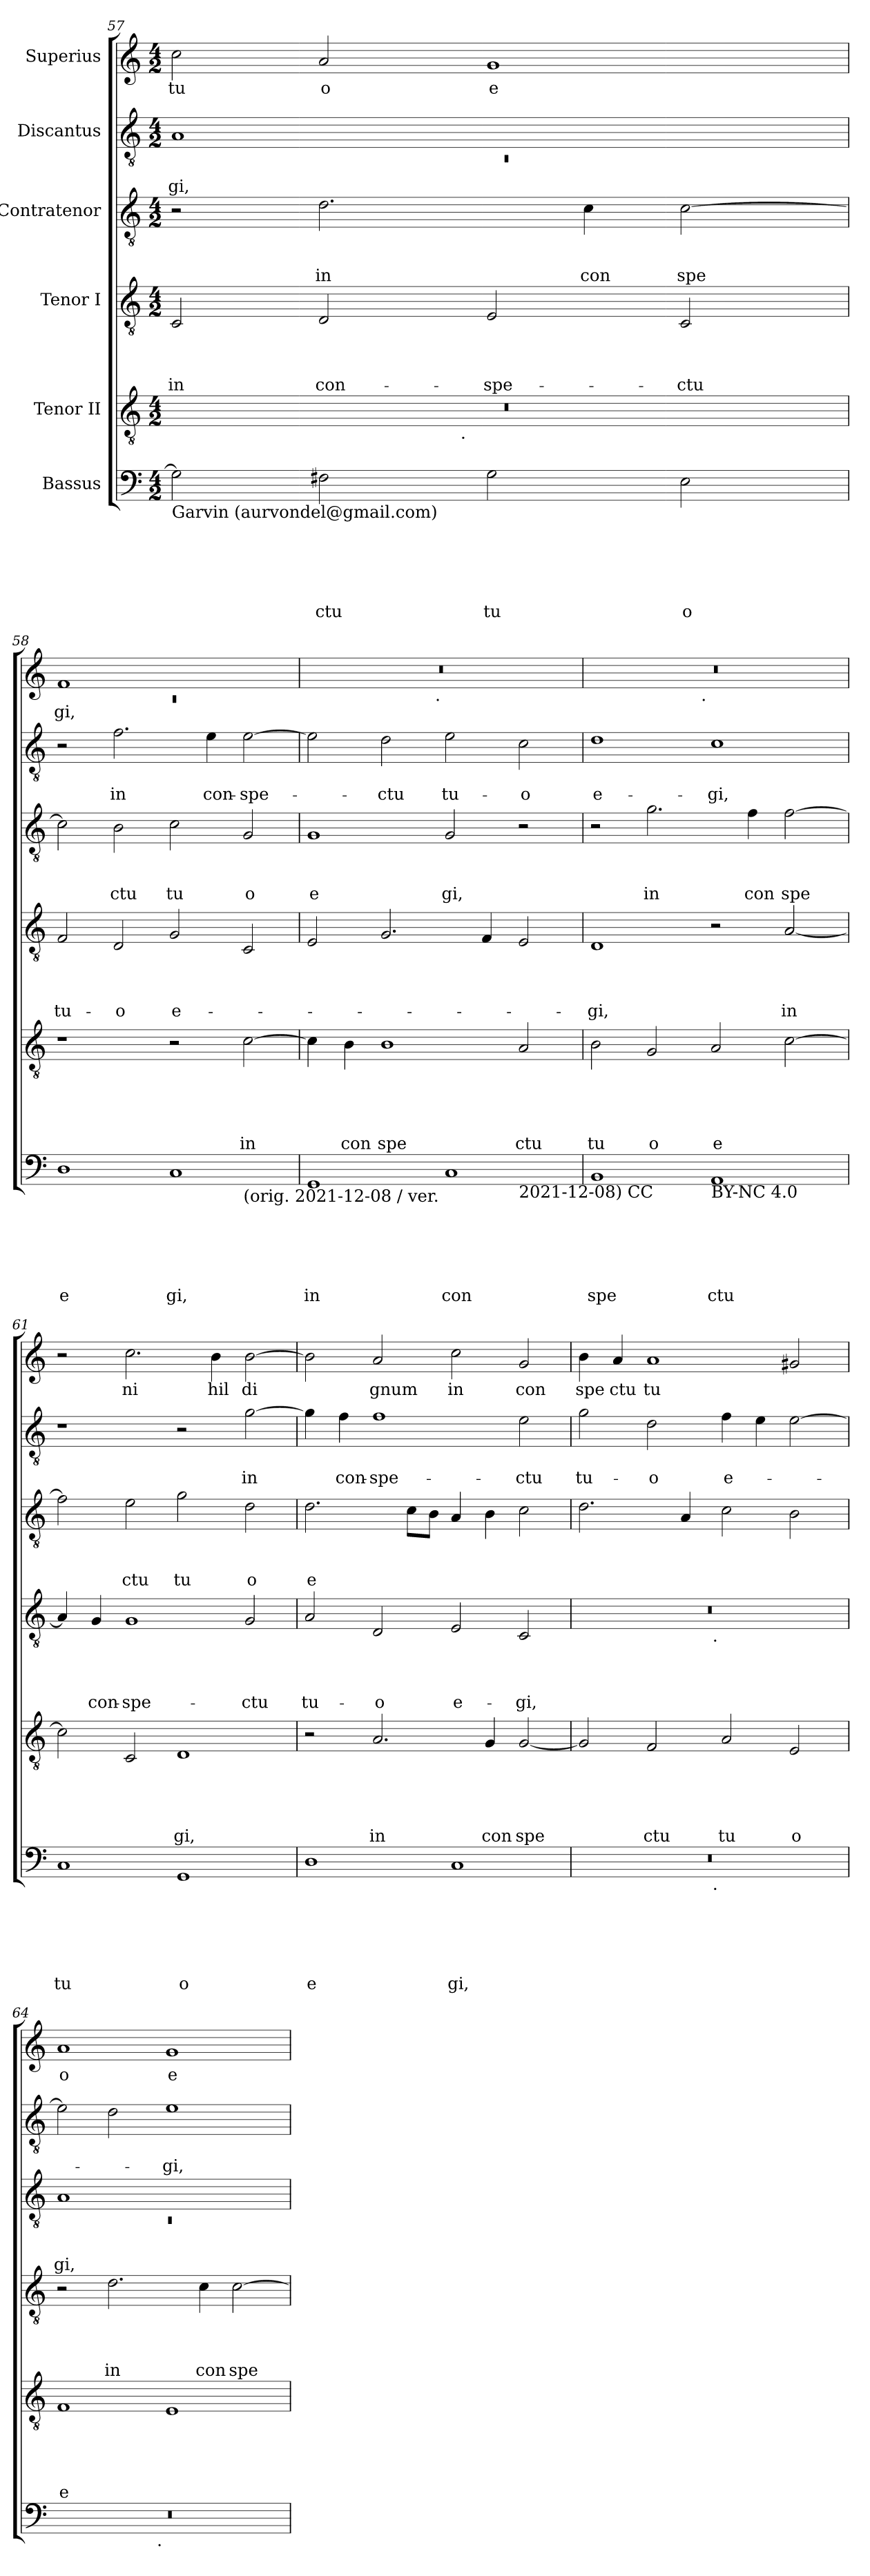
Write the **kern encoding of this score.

**kern	**text	**text	**text	**text	**text	**text	**kern	**text	**text	**text	**text	**text	**kern	**text	**text	**text	**text	**kern	**text	**text	**text	**kern	**text	**text	**kern	**text
*part6	*part6	*part6	*part6	*part6	*part6	*part6	*part5	*part5	*part5	*part5	*part5	*part5	*part4	*part4	*part4	*part4	*part4	*part3	*part3	*part3	*part3	*part2	*part2	*part2	*part1	*part1
*staff6	*staff6	*staff6	*staff6	*staff6	*staff6	*staff6	*staff5	*staff5	*staff5	*staff5	*staff5	*staff5	*staff4	*staff4	*staff4	*staff4	*staff4	*staff3	*staff3	*staff3	*staff3	*staff2	*staff2	*staff2	*staff1	*staff1
*I"Bassus	*	*	*	*	*	*	*I"Tenor II	*	*	*	*	*	*I"Tenor I	*	*	*	*	*I"Contratenor	*	*	*	*I"Discantus	*	*	*I"Superius	*
*clefF4	*	*	*	*	*	*	*clefGv2	*	*	*	*	*	*clefGv2	*	*	*	*	*clefGv2	*	*	*	*clefGv2	*	*	*clefG2	*
*k[]	*	*	*	*	*	*	*k[]	*	*	*	*	*	*k[]	*	*	*	*	*k[]	*	*	*	*k[]	*	*	*k[]	*
*C:	*	*	*	*	*	*	*C:	*	*	*	*	*	*C:	*	*	*	*	*C:	*	*	*	*C:	*	*	*C:	*
*M4/2	*	*	*	*	*	*	*M4/2	*	*	*	*	*	*M4/2	*	*	*	*	*M4/2	*	*	*	*M4/2	*	*	*M4/2	*
=57	=57	=57	=57	=57	=57	=57	=57	=57	=57	=57	=57	=57	=57	=57	=57	=57	=57	=57	=57	=57	=57	=57	=57	=57	=57	=57
*	*	*	*	*	*	*	*	*	*	*	*	*	*	*	*	*	*	*	*	*	*	*^	*	*	*	*
!LO:TX:b:t=Garvin (aurvondel@gmail.com)	!	!	!	!	!	!	!	!	!	!	!	!	!	!	!	!	!	!	!	!	!	!	!	!	!	!	!
!	!	!	!	!	!	!	!	!	!	!	!	!	!	!	!	!	!LO:LY:b	!	!	!	!	!	!LO:N:vis=1	!	!LO:LY:b	!	!LO:LY:b
*	*	*	*	*	*	*	*^	*	*	*	*	*	*	*	*	*	*	*	*	*	*	*	*	*	*	*	*
2G\]	.	.	.	.	.	.	0r	2ryy	.	.	.	.	.	2C/	.	.	.	in	2r	.	.	.	1A	0rC	.	-gi,	2cc\	tu
!	!	!	!	!	!	!LO:LY:b	!	!	!	!	!	!	!	!	!	!	!	!LO:LY:b	!	!	!	!LO:LY:b	!	!	!	!	!	!LO:LY:b
2F#X\	.	.	.	.	.	ctu	.	4...ryy	.	.	.	.	.	2D/	.	.	.	con-	2.d\	.	.	in	.	.	.	.	2a/	o
!	!	!	!	!	!	!	!	!LO:TX:b:t=.	!	!	!	!	!	!	!	!	!	!	!	!	!	!	!	!	!	!	!	!
.	.	.	.	.	.	.	.	1ryy	.	.	.	.	.	.	.	.	.	.	.	.	.	.	.	.	.	.	.	.
!	!	!	!	!	!	!LO:LY:b	!	!	!	!	!	!	!	!	!	!	!	!LO:LY:b	!	!	!	!	!	!	!	!	!	!LO:LY:b
2G\	.	.	.	.	.	tu	.	.	.	.	.	.	.	2E/	.	.	.	-spe-	.	.	.	.	1ryy	.	.	.	1g	e
!	!	!	!	!	!	!	!	!	!	!	!	!	!	!	!	!	!	!	!	!	!	!LO:LY:b	!	!	!	!	!	!
.	.	.	.	.	.	.	.	.	.	.	.	.	.	.	.	.	.	.	4c\	.	.	con	.	.	.	.	.	.
!	!	!	!	!	!	!LO:LY:b	!	!	!	!	!	!	!	!	!	!	!	!LO:LY:b	!	!	!	!LO:LY:b	!	!	!	!	!	!
2E\	.	.	.	.	.	o	.	.	.	.	.	.	.	2C/	.	.	.	-ctu	[>2c\	.	.	spe	.	.	.	.	.	.
.	.	.	.	.	.	.	.	32ryy	.	.	.	.	.	.	.	.	.	.	.	.	.	.	.	.	.	.	.	.
=58!	=58!	=58!	=58!	=58!	=58!	=58!	=58!	=58!	=58!	=58!	=58!	=58!	=58!	=58!	=58!	=58!	=58!	=58!	=58!	=58!	=58!	=58!	=58!	=58!	=58!	=58!	=58!	=58!
*	*	*	*	*	*	*	*	*	*	*	*	*	*	*	*	*	*	*	*	*	*	*	*	*	*	*	*^	*
!	!	!	!	!	!	!LO:LY:b	!	!	!	!	!	!	!	!	!	!	!	!LO:LY:b	!	!	!	!	!	!	!	!	!	!LO:N:vis=1	!LO:LY:b
*^	*	*	*	*	*	*	*v	*v	*	*	*	*	*	*	*	*	*	*	*	*	*	*	*v	*v	*	*	*	*	*
1D	1.ryy	.	.	.	.	.	e	1r	.	.	.	.	.	2F/	.	.	.	tu-	2c\]	.	.	.	2r	.	.	1f	0rc	gi,
!	!	!	!	!	!	!	!	!	!	!	!	!	!	!	!	!	!	!LO:LY:b	!	!	!	!LO:LY:b	!	!	!LO:LY:b	!	!	!
.	.	.	.	.	.	.	.	.	.	.	.	.	.	2D/	.	.	.	-o	2B\	.	.	ctu	2.f\	.	in	.	.	.
!	!	!	!	!	!	!	!LO:LY:b	!	!	!	!	!	!	!	!	!	!	!LO:LY:b	!	!	!	!LO:LY:b	!	!	!	!	!	!
1C	.	.	.	.	.	.	gi,	2r	.	.	.	.	.	2G/	.	.	.	e-	2c\	.	.	tu	.	.	.	1ryy	.	.
!	!	!	!	!	!	!	!	!	!	!	!	!	!	!	!	!	!	!	!	!	!	!	!	!	!LO:LY:b	!	!	!
.	.	.	.	.	.	.	.	.	.	.	.	.	.	.	.	.	.	.	.	.	.	.	4e\	.	con-	.	.	.
!	!LO:TX:b:t=(orig. 2021-12-08 / ver.	!	!	!	!	!	!	!	!	!	!	!	!	!	!	!	!	!	!	!	!	!	!	!	!	!	!	!
!	!	!	!	!	!	!	!	!	!	!	!	!	!LO:LY:b	!	!	!	!	!	!	!	!	!LO:LY:b	!	!	!LO:LY:b	!	!	!
.	2ryy	.	.	.	.	.	.	[>2c\	.	.	.	.	in	2C/	.	.	.	.	2G/	.	.	o	[>2e\	.	-spe-	.	.	.
=59!	=59!	=59!	=59!	=59!	=59!	=59!	=59!	=59!	=59!	=59!	=59!	=59!	=59!	=59!	=59!	=59!	=59!	=59!	=59!	=59!	=59!	=59!	=59!	=59!	=59!	=59!	=59!	=59!
!	!	!	!	!	!	!	!LO:LY:b	!	!	!	!	!	!	!	!	!	!	!	!	!	!	!LO:LY:b	!	!	!	!	!	!
1GG	1.ryy	.	.	.	.	.	in	4c\]	.	.	.	.	.	2E/	.	.	.	.	1G	.	.	e	2e\]	.	.	0r	2ryy	.
!	!	!	!	!	!	!	!	!	!	!	!	!	!LO:LY:b	!	!	!	!	!	!	!	!	!	!	!	!	!	!	!
.	.	.	.	.	.	.	.	4B\	.	.	.	.	con	.	.	.	.	.	.	.	.	.	.	.	.	.	.	.
!	!	!	!	!	!	!	!	!	!	!	!	!	!LO:LY:b	!	!	!	!	!	!	!	!	!	!	!	!LO:LY:b	!	!	!
.	.	.	.	.	.	.	.	1B	.	.	.	.	spe	2.G/	.	.	.	.	.	.	.	.	2d\	.	-ctu	.	4...ryy	.
!	!	!	!	!	!	!	!	!	!	!	!	!	!	!	!	!	!	!	!	!	!	!	!	!	!	!	!LO:TX:b:t=.	!
.	.	.	.	.	.	.	.	.	.	.	.	.	.	.	.	.	.	.	.	.	.	.	.	.	.	.	1ryy	.
!	!	!	!	!	!	!	!LO:LY:b	!	!	!	!	!	!	!	!	!	!	!	!	!	!	!LO:LY:b	!	!	!LO:LY:b	!	!	!
1C	.	.	.	.	.	.	con	.	.	.	.	.	.	.	.	.	.	.	2G/	.	.	gi,	2e\	.	tu-	.	.	.
.	.	.	.	.	.	.	.	.	.	.	.	.	.	4F/	.	.	.	.	.	.	.	.	.	.	.	.	.	.
!	!LO:TX:b:t=2021-12-08) CC	!	!	!	!	!	!	!	!	!	!	!	!	!	!	!	!	!	!	!	!	!	!	!	!	!	!	!
!	!	!	!	!	!	!	!	!	!	!	!	!	!LO:LY:b	!	!	!	!	!	!	!	!	!	!	!	!LO:LY:b	!	!	!
.	2ryy	.	.	.	.	.	.	2A/	.	.	.	.	ctu	2E/	.	.	.	.	2r	.	.	.	2c\	.	-o	.	.	.
.	.	.	.	.	.	.	.	.	.	.	.	.	.	.	.	.	.	.	.	.	.	.	.	.	.	.	32ryy	.
=60!	=60!	=60!	=60!	=60!	=60!	=60!	=60!	=60!	=60!	=60!	=60!	=60!	=60!	=60!	=60!	=60!	=60!	=60!	=60!	=60!	=60!	=60!	=60!	=60!	=60!	=60!	=60!	=60!
!	!	!	!	!	!	!	!LO:LY:b	!	!	!	!	!	!LO:LY:b	!	!	!	!	!LO:LY:b	!	!	!	!	!	!	!LO:LY:b	!	!	!
*v	*v	*	*	*	*	*	*	*	*	*	*	*	*	*	*	*	*	*	*	*	*	*	*	*	*	*	*	*
1BB	.	.	.	.	.	spe	2B\	.	.	.	.	tu	1D	.	.	.	-gi,	2r	.	.	.	1d	.	e-	0r	2ryy	.
!	!	!	!	!	!	!	!	!	!	!	!	!LO:LY:b	!	!	!	!	!	!	!	!	!LO:LY:b	!	!	!	!	!	!
.	.	.	.	.	.	.	2G/	.	.	.	.	o	.	.	.	.	.	2.g\	.	.	in	.	.	.	.	4...ryy	.
!	!	!	!	!	!	!	!	!	!	!	!	!	!	!	!	!	!	!	!	!	!	!	!	!	!	!LO:TX:b:t=.	!
.	.	.	.	.	.	.	.	.	.	.	.	.	.	.	.	.	.	.	.	.	.	.	.	.	.	1ryy	.
!LO:TX:b:t=BY-NC 4.0	!	!	!	!	!	!	!	!	!	!	!	!	!	!	!	!	!	!	!	!	!	!	!	!	!	!	!
!	!	!	!	!	!	!LO:LY:b	!	!	!	!	!	!LO:LY:b	!	!	!	!	!	!	!	!	!	!	!	!LO:LY:b	!	!	!
1AA	.	.	.	.	.	ctu	2A/	.	.	.	.	e	2r	.	.	.	.	.	.	.	.	1c	.	-gi,	.	.	.
!	!	!	!	!	!	!	!	!	!	!	!	!	!	!	!	!	!	!	!	!	!LO:LY:b	!	!	!	!	!	!
.	.	.	.	.	.	.	.	.	.	.	.	.	.	.	.	.	.	4f\	.	.	con	.	.	.	.	.	.
!	!	!	!	!	!	!	!	!	!	!	!	!	!	!	!	!	!LO:LY:b	!	!	!	!LO:LY:b	!	!	!	!	!	!
.	.	.	.	.	.	.	[>2c\	.	.	.	.	.	[<2A/	.	.	.	in	[>2f\	.	.	spe	.	.	.	.	.	.
.	.	.	.	.	.	.	.	.	.	.	.	.	.	.	.	.	.	.	.	.	.	.	.	.	.	32ryy	.
=61!	=61!	=61!	=61!	=61!	=61!	=61!	=61!	=61!	=61!	=61!	=61!	=61!	=61!	=61!	=61!	=61!	=61!	=61!	=61!	=61!	=61!	=61!	=61!	=61!	=61!	=61!	=61!
!	!	!	!	!	!	!LO:LY:b	!	!	!	!	!	!	!	!	!	!	!	!	!	!	!	!	!	!	!	!	!
*	*	*	*	*	*	*	*	*	*	*	*	*	*	*	*	*	*	*	*	*	*	*	*	*	*v	*v	*
1C	.	.	.	.	.	tu	2c\]	.	.	.	.	.	4A/]	.	.	.	.	2f\]	.	.	.	1r	.	.	2r	.
!	!	!	!	!	!	!	!	!	!	!	!	!	!	!	!	!	!LO:LY:b	!	!	!	!	!	!	!	!	!
.	.	.	.	.	.	.	.	.	.	.	.	.	4G/	.	.	.	con-	.	.	.	.	.	.	.	.	.
!	!	!	!	!	!	!	!	!	!	!	!	!	!	!	!	!	!LO:LY:b	!	!	!	!LO:LY:b	!	!	!	!	!LO:LY:b
.	.	.	.	.	.	.	2C/	.	.	.	.	.	1G	.	.	.	-spe-	2e\	.	.	ctu	.	.	.	2.cc\	ni
!	!	!	!	!	!	!LO:LY:b	!	!	!	!	!	!LO:LY:b	!	!	!	!	!	!	!	!	!LO:LY:b	!	!	!	!	!
1GG	.	.	.	.	.	o	1D	.	.	.	.	gi,	.	.	.	.	.	2g\	.	.	tu	2r	.	.	.	.
!	!	!	!	!	!	!	!	!	!	!	!	!	!	!	!	!	!	!	!	!	!	!	!	!	!	!LO:LY:b
.	.	.	.	.	.	.	.	.	.	.	.	.	.	.	.	.	.	.	.	.	.	.	.	.	4b\	hil
!	!	!	!	!	!	!	!	!	!	!	!	!	!	!	!	!	!LO:LY:b	!	!	!	!LO:LY:b	!	!	!LO:LY:b	!	!LO:LY:b
.	.	.	.	.	.	.	.	.	.	.	.	.	2G/	.	.	.	-ctu	2d\	.	.	o	[>2g\	.	in	[>2b\	di
=62!	=62!	=62!	=62!	=62!	=62!	=62!	=62!	=62!	=62!	=62!	=62!	=62!	=62!	=62!	=62!	=62!	=62!	=62!	=62!	=62!	=62!	=62!	=62!	=62!	=62!	=62!
!	!	!	!	!	!	!LO:LY:b	!	!	!	!	!	!	!	!	!	!	!LO:LY:b	!	!	!	!LO:LY:b	!	!	!	!	!
1D	.	.	.	.	.	e	2r	.	.	.	.	.	2A/	.	.	.	tu-	2.d\	.	.	e	4g\]	.	.	2b\]	.
!	!	!	!	!	!	!	!	!	!	!	!	!	!	!	!	!	!	!	!	!	!	!	!	!LO:LY:b	!	!
.	.	.	.	.	.	.	.	.	.	.	.	.	.	.	.	.	.	.	.	.	.	4f\	.	con-	.	.
!	!	!	!	!	!	!	!	!	!	!	!	!LO:LY:b	!	!	!	!	!LO:LY:b	!	!	!	!	!	!	!LO:LY:b	!	!LO:LY:b
.	.	.	.	.	.	.	2.A/	.	.	.	.	in	2D/	.	.	.	-o	.	.	.	.	1f	.	-spe-	2a/	gnum
.	.	.	.	.	.	.	.	.	.	.	.	.	.	.	.	.	.	8c\L	.	.	.	.	.	.	.	.
.	.	.	.	.	.	.	.	.	.	.	.	.	.	.	.	.	.	8B\J	.	.	.	.	.	.	.	.
!	!	!	!	!	!	!LO:LY:b	!	!	!	!	!	!	!	!	!	!	!LO:LY:b	!	!	!	!	!	!	!	!	!LO:LY:b
1C	.	.	.	.	.	gi,	.	.	.	.	.	.	2E/	.	.	.	e-	4A/	.	.	.	.	.	.	2cc\	in
!	!	!	!	!	!	!	!	!	!	!	!	!LO:LY:b	!	!	!	!	!	!	!	!	!	!	!	!	!	!
.	.	.	.	.	.	.	4G/	.	.	.	.	con	.	.	.	.	.	4B\	.	.	.	.	.	.	.	.
!	!	!	!	!	!	!	!	!	!	!	!	!LO:LY:b	!	!	!	!	!LO:LY:b	!	!	!	!	!	!	!LO:LY:b	!	!LO:LY:b
.	.	.	.	.	.	.	[>2G/	.	.	.	.	spe	2C/	.	.	.	-gi,	2c\	.	.	.	2e\	.	-ctu	2g/	con
!!LO:PB:g=z
=63!	=63!	=63!	=63!	=63!	=63!	=63!	=63!	=63!	=63!	=63!	=63!	=63!	=63!	=63!	=63!	=63!	=63!	=63!	=63!	=63!	=63!	=63!	=63!	=63!	=63!	=63!
!	!	!	!	!	!	!	!	!	!	!	!	!	!	!	!	!	!	!	!	!	!	!	!	!LO:LY:b	!	!LO:LY:b
*^	*	*	*	*	*	*	*	*	*	*	*	*	*^	*	*	*	*	*	*	*	*	*	*	*	*	*
0r	2ryy	.	.	.	.	.	.	2G/]	.	.	.	.	.	0r	2ryy	.	.	.	.	2.d\	.	.	.	2g\	.	tu-	4b\	spe
!	!	!	!	!	!	!	!	!	!	!	!	!	!	!	!	!	!	!	!	!	!	!	!	!	!	!	!	!LO:LY:b
.	.	.	.	.	.	.	.	.	.	.	.	.	.	.	.	.	.	.	.	.	.	.	.	.	.	.	4a/	ctu
!	!	!	!	!	!	!	!	!	!	!	!	!	!LO:LY:b	!	!	!	!	!	!	!	!	!	!	!	!	!LO:LY:b	!	!LO:LY:b
.	4...ryy	.	.	.	.	.	.	2F/	.	.	.	.	ctu	.	4...ryy	.	.	.	.	.	.	.	.	2d\	.	-o	1a	tu
.	.	.	.	.	.	.	.	.	.	.	.	.	.	.	.	.	.	.	.	4A/	.	.	.	.	.	.	.	.
!	!	!	!	!	!	!	!	!	!	!	!	!	!	!	!LO:TX:b:t=.	!	!	!	!	!	!	!	!	!	!	!	!	!
!	!LO:TX:b:t=.	!	!	!	!	!	!	!	!	!	!	!	!	!	!	!	!	!	!	!	!	!	!	!	!	!	!	!
.	1ryy	.	.	.	.	.	.	.	.	.	.	.	.	.	1ryy	.	.	.	.	.	.	.	.	.	.	.	.	.
!	!	!	!	!	!	!	!	!	!	!	!	!	!LO:LY:b	!	!	!	!	!	!	!	!	!	!	!	!	!LO:LY:b	!	!
.	.	.	.	.	.	.	.	2A/	.	.	.	.	tu	.	.	.	.	.	.	2c\	.	.	.	4f\	.	e-	.	.
.	.	.	.	.	.	.	.	.	.	.	.	.	.	.	.	.	.	.	.	.	.	.	.	4e\	.	.	.	.
!	!	!	!	!	!	!	!	!	!	!	!	!	!LO:LY:b	!	!	!	!	!	!	!	!	!	!	!	!	!	!	!
.	.	.	.	.	.	.	.	2E/	.	.	.	.	o	.	.	.	.	.	.	2B\	.	.	.	[>2e\	.	.	2g#X/	.
.	32ryy	.	.	.	.	.	.	.	.	.	.	.	.	.	32ryy	.	.	.	.	.	.	.	.	.	.	.	.	.
=64!	=64!	=64!	=64!	=64!	=64!	=64!	=64!	=64!	=64!	=64!	=64!	=64!	=64!	=64!	=64!	=64!	=64!	=64!	=64!	=64!	=64!	=64!	=64!	=64!	=64!	=64!	=64!	=64!
*	*	*	*	*	*	*	*	*	*	*	*	*	*	*	*	*	*	*	*	*^	*	*	*	*	*	*	*	*
!	!	!	!	!	!	!	!	!	!	!	!	!	!LO:LY:b:rj	!	!	!	!	!	!	!	!LO:N:vis=1	!	!	!LO:LY:b	!	!	!	!	!LO:LY:b
*	*	*	*	*	*	*	*	*	*	*	*	*	*	*v	*v	*	*	*	*	*	*	*	*	*	*	*	*	*	*
0r	2ryy	.	.	.	.	.	.	1F	.	.	.	.	e	2r	.	.	.	.	1A	0rC	.	.	gi,	2e\]	.	.	1a	o
!	!	!	!	!	!	!	!	!	!	!	!	!	!	!	!	!	!	!LO:LY:b	!	!	!	!	!	!	!	!	!	!
.	4...ryy	.	.	.	.	.	.	.	.	.	.	.	.	2.d\	.	.	.	in	.	.	.	.	.	2d\	.	.	.	.
!	!LO:TX:b:t=.	!	!	!	!	!	!	!	!	!	!	!	!	!	!	!	!	!	!	!	!	!	!	!	!	!	!	!
.	1ryy	.	.	.	.	.	.	.	.	.	.	.	.	.	.	.	.	.	.	.	.	.	.	.	.	.	.	.
!	!	!	!	!	!	!	!	!	!	!	!	!	!	!	!	!	!	!	!	!	!	!	!	!	!	!LO:LY:b	!	!LO:LY:b
.	.	.	.	.	.	.	.	1E	.	.	.	.	.	.	.	.	.	.	1ryy	.	.	.	.	1e	.	-gi,	1g	e
!	!	!	!	!	!	!	!	!	!	!	!	!	!	!	!	!	!	!LO:LY:b	!	!	!	!	!	!	!	!	!	!
.	.	.	.	.	.	.	.	.	.	.	.	.	.	4c\	.	.	.	con	.	.	.	.	.	.	.	.	.	.
!	!	!	!	!	!	!	!	!	!	!	!	!	!	!	!	!	!	!LO:LY:b	!	!	!	!	!	!	!	!	!	!
.	.	.	.	.	.	.	.	.	.	.	.	.	.	[>2c\	.	.	.	spe	.	.	.	.	.	.	.	.	.	.
.	32ryy	.	.	.	.	.	.	.	.	.	.	.	.	.	.	.	.	.	.	.	.	.	.	.	.	.	.	.
*v	*v	*	*	*	*	*	*	*	*	*	*	*	*	*	*	*	*	*	*v	*v	*	*	*	*	*	*	*	*
=!	=!	=!	=!	=!	=!	=!	=!	=!	=!	=!	=!	=!	=!	=!	=!	=!	=!	=!	=!	=!	=!	=!	=!	=!	=!	=!
*-	*-	*-	*-	*-	*-	*-	*-	*-	*-	*-	*-	*-	*-	*-	*-	*-	*-	*-	*-	*-	*-	*-	*-	*-	*-	*-
